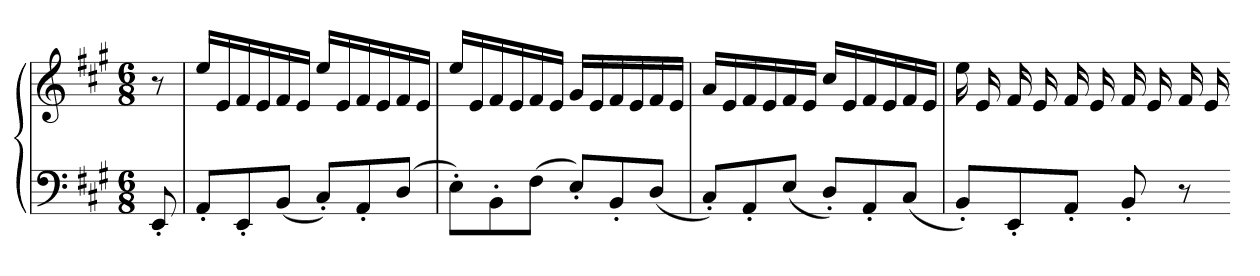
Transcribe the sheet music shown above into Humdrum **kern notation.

**kern	**kern
*part1	*part1
*staff2	*staff1
*clefF4	*clefG2
*k[f#c#g#]	*k[f#c#g#]
*A:	*A:
*M6/8	*M6/8
=	=
8EE'	8r
=410	=410
8AA'L	16eeLL
.	16e
8EE'	16f#
.	16e
(8BBJ	16f#
.	16eJJ
8C#'L)	16eeLL
.	16e
8AA'	16f#
.	16e
(8DJ	16f#
.	16eJJ
=411	=411
8E'L)	16eeLL
.	16e
8BB'	16f#
.	16e
(8F#J	16f#
.	16eJJ
8E'L)	16g#LL
.	16e
8BB'	16f#
.	16e
(8DJ	16f#
.	16eJJ
=412	=412
8C#'L)	16aLL
.	16e
8AA'	16f#
.	16e
(8EJ	16f#
.	16eJJ
8D'L)	16cc#LL
.	16e
8AA'	16f#
.	16e
(8C#J	16f#
.	16eJJ
=413	=413
8BB'L)	16ee
.	16e
8EE'	16f#
.	16e
8AA'J	16f#
.	16e
8BB'	16f#
.	16e
8r	16f#
.	16e
=-	=-
*-	*-
